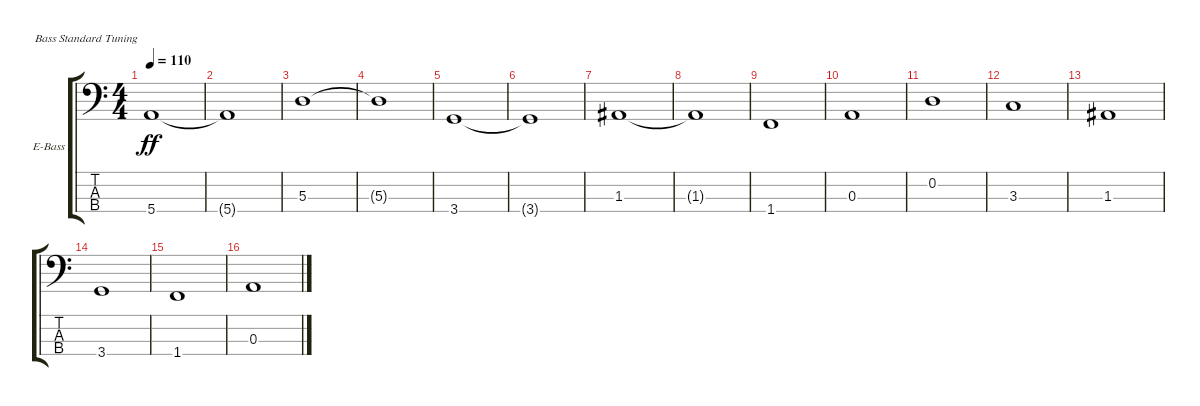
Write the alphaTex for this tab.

\defaultSystemsLayout 4
\bracketExtendMode groupsimilarinstruments
\firstSystemTrackNameOrientation horizontal
\otherSystemsTrackNameOrientation horizontal
\track ("O`Malley" "E-Bass") {instrument electricbassfinger}
\staff {score tabs}
\tuning (G2 D2 A1 E1)
\ts (4 4)
\tempo 110
\clef f4
\ks c
5.4.1{dy ff} |
5.4{t}.1 |
5.3.1 |
5.3{t}.1 |
3.4.1 |
3.4{t}.1 |
1.3.1 |
1.3{t}.1 |
1.4.1 |
0.3.1 |
0.2.1 |
3.3.1 |
1.3.1 |
3.4.1 |
1.4.1 |
0.3.1
